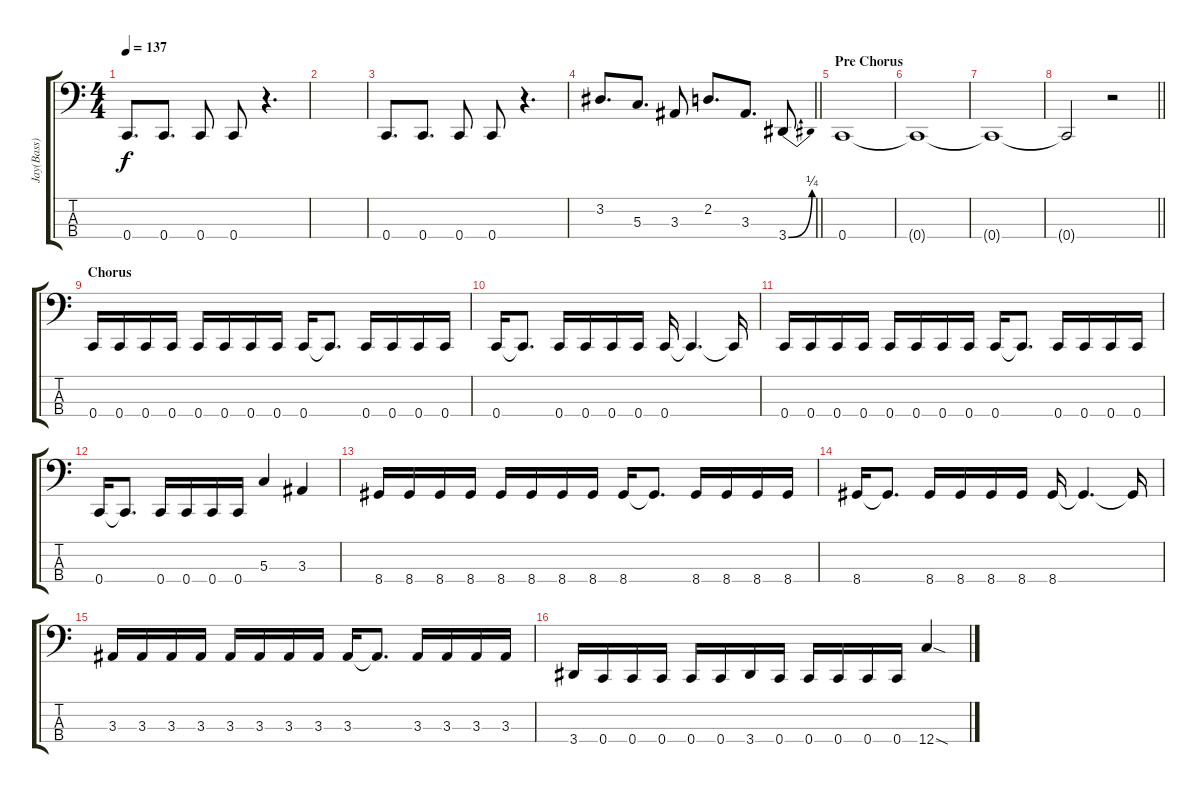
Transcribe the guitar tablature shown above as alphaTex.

\track ("Jay(Bass)" "Jay(Bass)") {instrument electricbasspick}
\staff {score tabs}
\tuning (F2 C2 G1 C1) {hide}
\ts (4 4)
\tempo 137
\clef f4
\ks c
0.4.8{d dy f} 0.4.8{d} 0.4.8 0.4.8 r.4{d} |
|
0.4.8{d} 0.4.8{d} 0.4.8 0.4.8 r.4{d} |
\barLineRight lightlight
3.2.8{d} 5.3.8{d} 3.3.8 2.2.8{d} 3.3.8{d} 3.4{be (bend 0 0 60 1)}.8 |
\section ("" "Pre Chorus")
0.4.1 |
0.4{t}.1 |
0.4{t}.1 |
\barLineRight lightlight
0.4{t}.2 r.2 |
\section ("" "Chorus")
0.4.16 0.4.16 0.4.16 0.4.16 0.4.16 0.4.16 0.4.16 0.4.16 0.4.16 0.4{t}.8{d} 0.4.16 0.4.16 0.4.16 0.4.16 |
0.4.16 0.4{t}.8{d} 0.4.16 0.4.16 0.4.16 0.4.16 0.4.16 0.4{t}.4{d} 0.4{t}.16 |
0.4.16 0.4.16 0.4.16 0.4.16 0.4.16 0.4.16 0.4.16 0.4.16 0.4.16 0.4{t}.8{d} 0.4.16 0.4.16 0.4.16 0.4.16 |
0.4.16 0.4{t}.8{d} 0.4.16 0.4.16 0.4.16 0.4.16 5.3.4 3.3.4 |
8.4.16 8.4.16 8.4.16 8.4.16 8.4.16 8.4.16 8.4.16 8.4.16 8.4.16 8.4{t}.8{d} 8.4.16 8.4.16 8.4.16 8.4.16 |
8.4.16 8.4{t}.8{d} 8.4.16 8.4.16 8.4.16 8.4.16 8.4.16 8.4{t}.4{d} 8.4{t}.16 |
3.3.16 3.3.16 3.3.16 3.3.16 3.3.16 3.3.16 3.3.16 3.3.16 3.3.16 3.3{t}.8{d} 3.3.16 3.3.16 3.3.16 3.3.16 |
3.4.16 0.4.16 0.4.16 0.4.16 0.4.16 0.4.16 3.4.16 0.4.16 0.4.16 0.4.16 0.4.16 0.4.16 12.4{sod}.4
